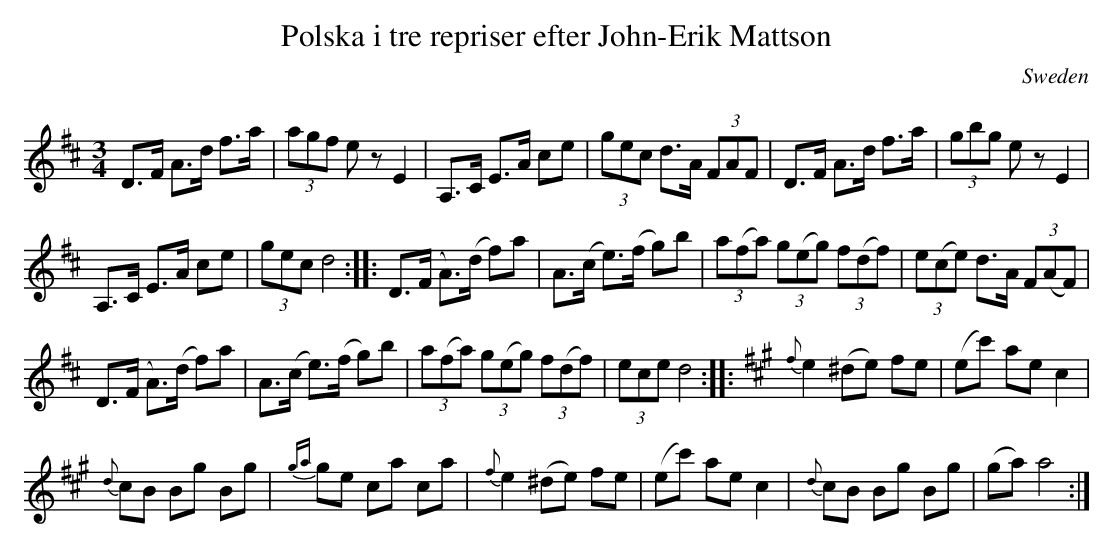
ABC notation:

X:1
T:Polska i tre repriser efter John-Erik Mattson
O:Sweden
Q:150
M:3/4
L:1/8
K:D
D>F A>d f>a | (3agf e z E2 | \
A,>C E>A ce | (3gec d>A (3FAF | \
D>F A>d f>a | (3gbg e z E2 |
A,>C E>A ce | (3gec d4 :: \
D>(F A>)(d f)a | A>(c e>)(f g)b | \
(3a(fa) (3g(eg) (3f(df) | (3e(ce) d>A (3F(AF) |
D>(F A>)(d f)a | A>(c e>)(f g)b | \
(3a(fa) (3g(eg) (3f(df) | (3ece d4 :: \
K:A
{f}e2 (^de) fe | (ec') ae c2 |
{d}cB Bg Bg | {ga}ge ca ca | \
{f}e2 (^de) fe | (ec') ae c2 | \
{d}cB Bg Bg | (ga) a4 :|
